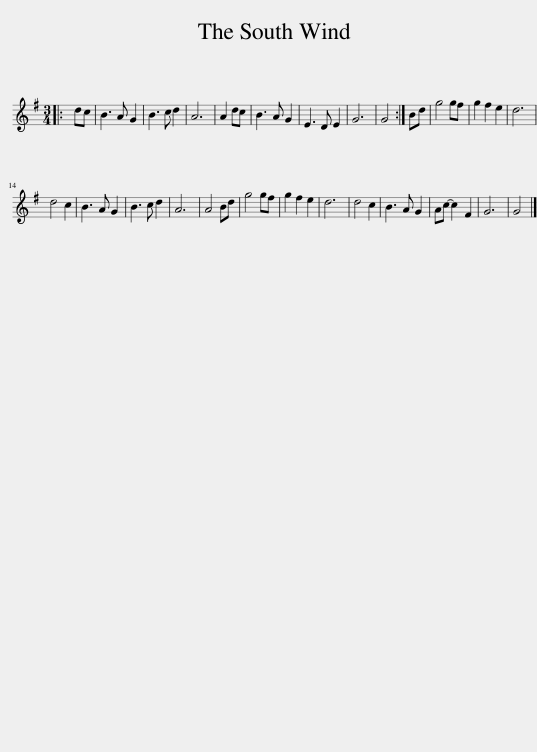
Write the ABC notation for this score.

X:1
L:1/8
M:3/4
I:linebreak $
K:G
V:1 treble
V:1
|: dc | B3 A G2 | B3 c d2 | A6 | A2 dc | %5
 B3 A G2 | E3 D E2 | G6 | G4 :| Bd | %10
 g4 gf | g2 f2 e2 | d6 |$ d4 c2 | B3 A G2 | %15
 B3 c d2 | A6 | A4 Bd | g4 gf | g2 f2 e2 | %20
 d6 | d4 c2 | B3 A G2 | Ac- c2 F2 | G6 | %25
 G4 |] %26
